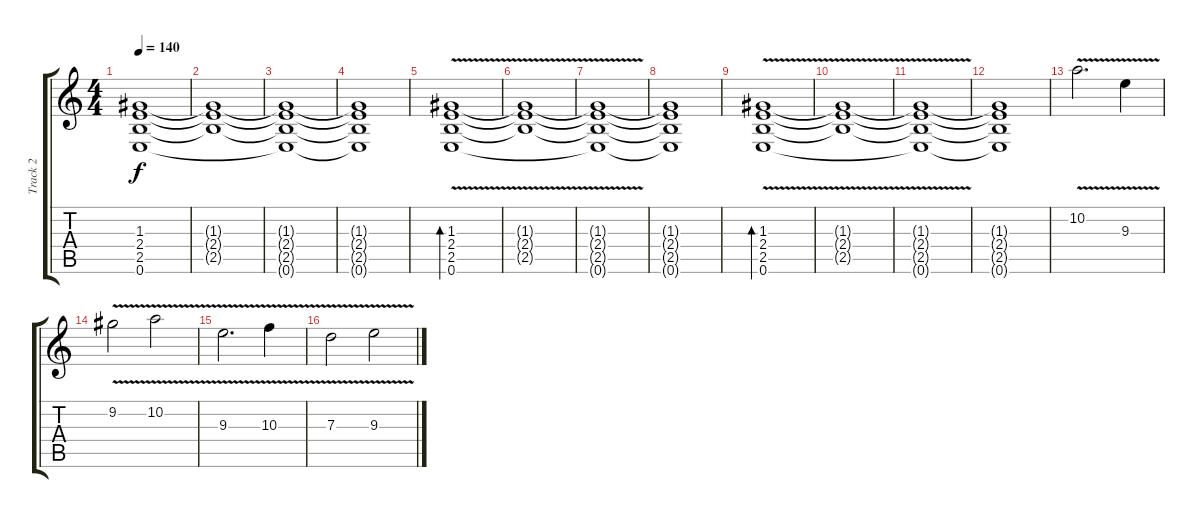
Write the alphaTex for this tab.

\track ("Track 2" "Track 2") {instrument distortionguitar}
\staff {score tabs}
\tuning (E4 B3 G3 D3 A2 E2) {hide}
\ts (4 4)
\tempo 140
\clef g2
\ks c
(1.3{t} 2.4{t} 2.5{t} 0.6{t}).1{dy f} |
(1.3{t} 2.4{t} 2.5{t}).1 |
(1.3{t} 2.4{t} 2.5{t} 0.6{t}).1 |
(1.3{t} 2.4{t} 2.5{t} 0.6{t}).1 |
(1.3{v} 2.4{v} 2.5{v} 0.6{v}).1{bd 120} |
(1.3{t} 2.4{t} 2.5{t}).1 |
(1.3{t} 2.4{t} 2.5{t} 0.6{t}).1 |
(1.3{t} 2.4{t} 2.5{t} 0.6{t}).1 |
(1.3{v} 2.4{v} 2.5{v} 0.6{v}).1{bd 120} |
(1.3{t} 2.4{t} 2.5{t}).1 |
(1.3{t} 2.4{t} 2.5{t} 0.6{t}).1 |
(1.3{t} 2.4{t} 2.5{t} 0.6{t}).1 |
10.2{v}.2{d} 9.3{v}.4 |
9.2{v}.2 10.2{v}.2 |
9.3{v}.2{d} 10.3{v}.4 |
7.3{v}.2 9.3{v}.2
